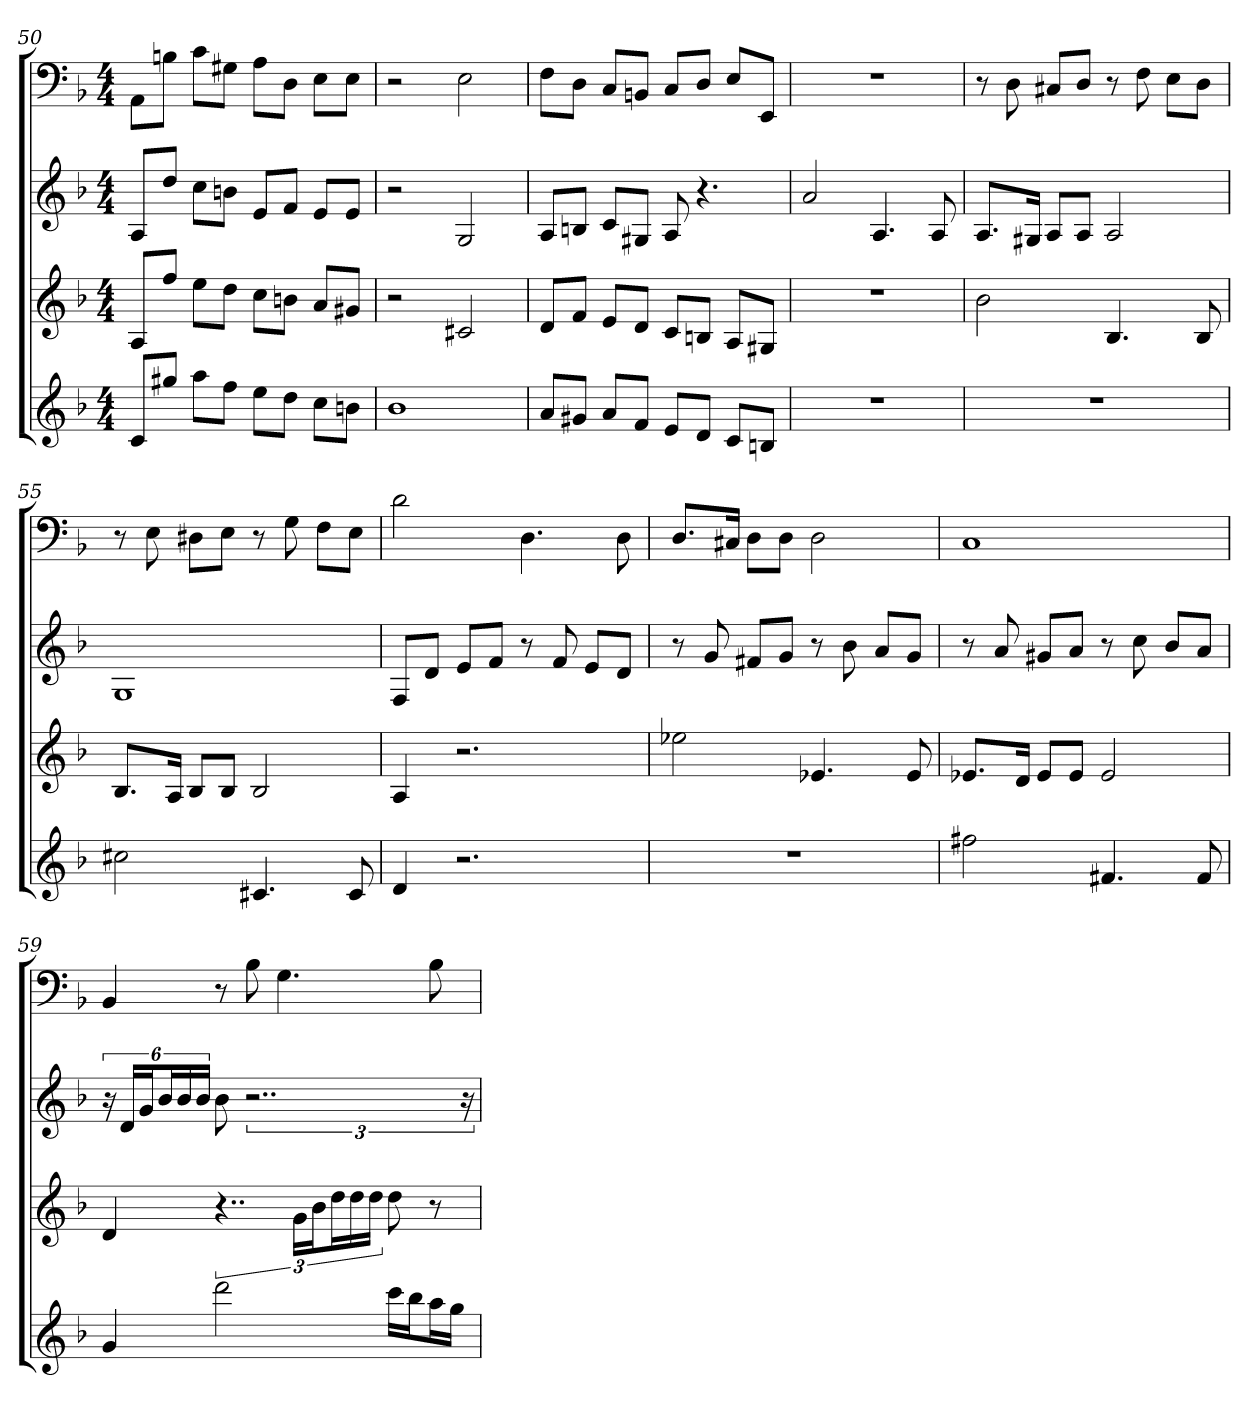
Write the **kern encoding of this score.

**kern	**kern	**kern	**kern
*part4	*part3	*part2	*part1
*staff4	*staff3	*staff2	*staff1
*k[b-]	*k[b-]	*k[b-]	*k[b-]
*d:	*d:	*d:	*d:
*M4/4	*M4/4	*M4/4	*M4/4
=50	=50	=50	=50
8cL	8AL	8AL	8AAL
8gg#XJ	8ffJ	8ddJ	8BnJ
8aaL	8eeL	8ccL	8cL
8ffJ	8ddJ	8bnJ	8G#XJ
8eeL	8ccL	8eL	8AL
8ddJ	8bnJ	8fJ	8DJ
8ccL	8aL	8eL	8EL
8bnJ	8g#XJ	8eJ	8EJ
=51	=51	=51	=51
1b-	2r	2r	2r
.	2c#X	2G	2E
=52	=52	=52	=52
8aL	8dL	8AL	8FL
8g#XJ	8fJ	8BnJ	8DJ
8aL	8eL	8cL	8CL
8fJ	8dJ	8G#XJ	8BBnJ
8eL	8cL	8A	8CL
8dJ	8BnJ	4.r	8DJ
8cL	8AL	.	8EL
8BnJ	8G#XJ	.	8EEJ
=53	=53	=53	=53
1r	1r	2a	1r
.	.	4.A	.
.	.	8A	.
=54	=54	=54	=54
1r	2b-	8.AL	8r
.	.	.	8D
.	.	16G#XJk	.
.	.	8AL	8C#XL
.	.	8AJ	8DJ
.	4.B-	2A	8r
.	.	.	8F
.	.	.	8EL
.	8B-	.	8DJ
=55	=55	=55	=55
2cc#X	8.B-L	1G	8r
.	.	.	8E
.	16AJk	.	.
.	8B-L	.	8D#XL
.	8B-J	.	8EJ
4.c#X	2B-	.	8r
.	.	.	8G
.	.	.	8FL
8c#	.	.	8EJ
=56	=56	=56	=56
4d	4A	8FL	2d
.	.	8dJ	.
2.r	2.r	8eL	.
.	.	8fJ	.
.	.	8r	4.D
.	.	8f	.
.	.	8eL	.
.	.	8dJ	8D
=57	=57	=57	=57
1r	2ee-X	8r	8.DL
.	.	8g	.
.	.	.	16C#XJk
.	.	8f#XL	8DL
.	.	8gJ	8DJ
.	4.e-X	8r	2D
.	.	8b-	.
.	.	8aL	.
.	8e-	8gJ	.
=58	=58	=58	=58
2ff#X	8.e-XL	8r	1C
.	.	8a	.
.	16dJk	.	.
.	8e-L	8g#XL	.
.	8e-J	8aJ	.
4.f#X	2e-	8r	.
.	.	8cc	.
.	.	8b-L	.
8f#	.	8aJ	.
=59	=59	=59	=59
4g	4d	24r	4BB-
.	.	24dLL	.
.	.	24gJ	.
.	.	24b-L	.
.	.	24b-	.
.	.	24b-JJ	.
2ddd	6..r	8b-	8r
.	.	3..r	8B-
.	.	.	4.G
.	24gLL	.	.
.	24b-J	.	.
.	24ddL	.	.
.	24dd	.	.
.	24ddJJ	.	.
16cccLL	8dd	.	.
16bb-J	.	.	.
16aaL	8r	.	8B-
16ggJJ	.	.	.
.	.	24r	.
=	=	=	=
*-	*-	*-	*-
